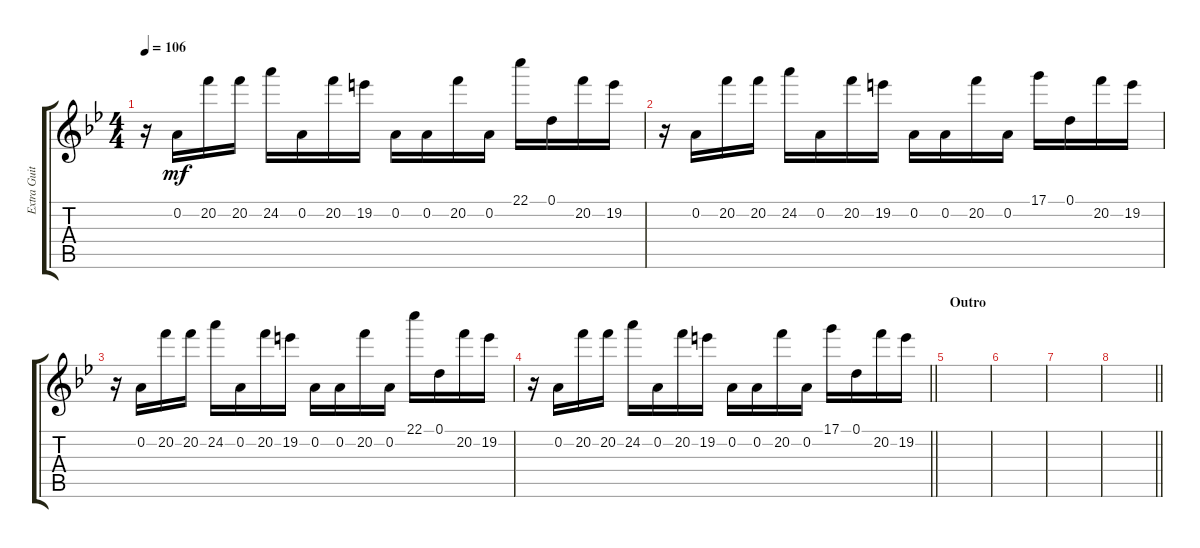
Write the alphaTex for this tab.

\track ("Extra Guitar" "Extra Guit") {instrument distortionguitar}
\staff {score tabs}
\tuning (D4 A3 F3 C3 G2 C2) {hide}
\ts (4 4)
\tempo 106
\clef g2
\ks bb
r.16{dy mf} 0.2.16 20.2.16 20.2.16 24.2.16 0.2.16 20.2.16 19.2.16 0.2.16 0.2.16 20.2.16 0.2.16 22.1.16 0.1.16 20.2.16 19.2.16 |
r.16 0.2.16 20.2.16 20.2.16 24.2.16 0.2.16 20.2.16 19.2.16 0.2.16 0.2.16 20.2.16 0.2.16 17.1.16 0.1.16 20.2.16 19.2.16 |
r.16 0.2.16 20.2.16 20.2.16 24.2.16 0.2.16 20.2.16 19.2.16 0.2.16 0.2.16 20.2.16 0.2.16 22.1.16 0.1.16 20.2.16 19.2.16 |
\barLineRight lightlight
r.16 0.2.16 20.2.16 20.2.16 24.2.16 0.2.16 20.2.16 19.2.16 0.2.16 0.2.16 20.2.16 0.2.16 17.1.16 0.1.16 20.2.16 19.2.16 |
\section ("" "Outro")
|
|
|
\barLineRight lightlight
